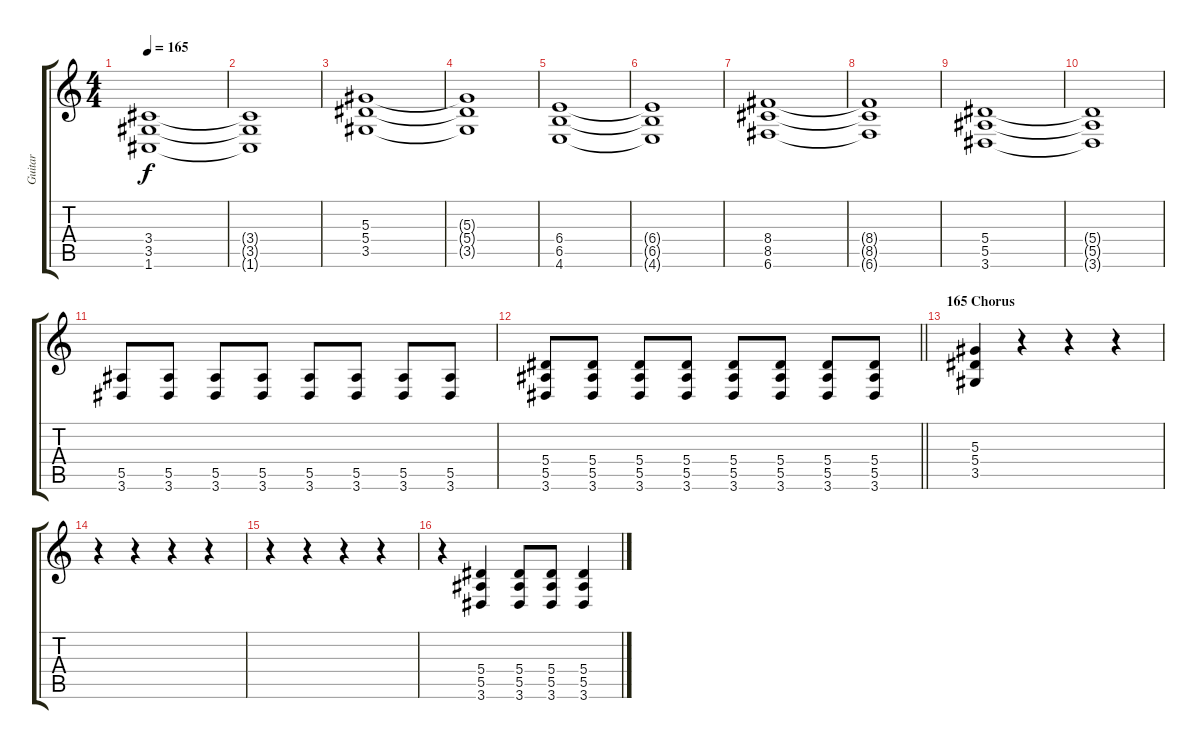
\track ("Guitar" "Guitar") {instrument distortionguitar}
\staff {score tabs}
\tuning (C4 G3 Eb3 Bb2 F2 C2) {hide}
\ts (4 4)
\tempo 165
\clef g2
\ks c
(3.4 3.5 1.6).1{dy f} |
(3.4{t} 3.5{t} 1.6{t}).1 |
(5.3 5.4 3.5).1 |
(5.3{t} 5.4{t} 3.5{t}).1 |
(6.4 6.5 4.6).1 |
(6.4{t} 6.5{t} 4.6{t}).1 |
(8.4 8.5 6.6).1 |
(8.4{t} 8.5{t} 6.6{t}).1 |
(5.4 5.5 3.6).1 |
(5.4{t} 5.5{t} 3.6{t}).1 |
(5.5 3.6).8 (5.5 3.6).8 (5.5 3.6).8 (5.5 3.6).8 (5.5 3.6).8 (5.5 3.6).8 (5.5 3.6).8 (5.5 3.6).8 |
\barLineRight lightlight
(5.4 5.5 3.6).8 (5.4 5.5 3.6).8 (5.4 5.5 3.6).8 (5.4 5.5 3.6).8 (5.4 5.5 3.6).8 (5.4 5.5 3.6).8 (5.4 5.5 3.6).8 (5.4 5.5 3.6).8 |
\section ("" "165 Chorus")
(5.3 5.4 3.5).4 r.4 r.4 r.4 |
r.4 r.4 r.4 r.4 |
r.4 r.4 r.4 r.4 |
r.4 (5.4 5.5 3.6).4 (5.4 5.5 3.6).8 (5.4 5.5 3.6).8 (5.4 5.5 3.6).4
